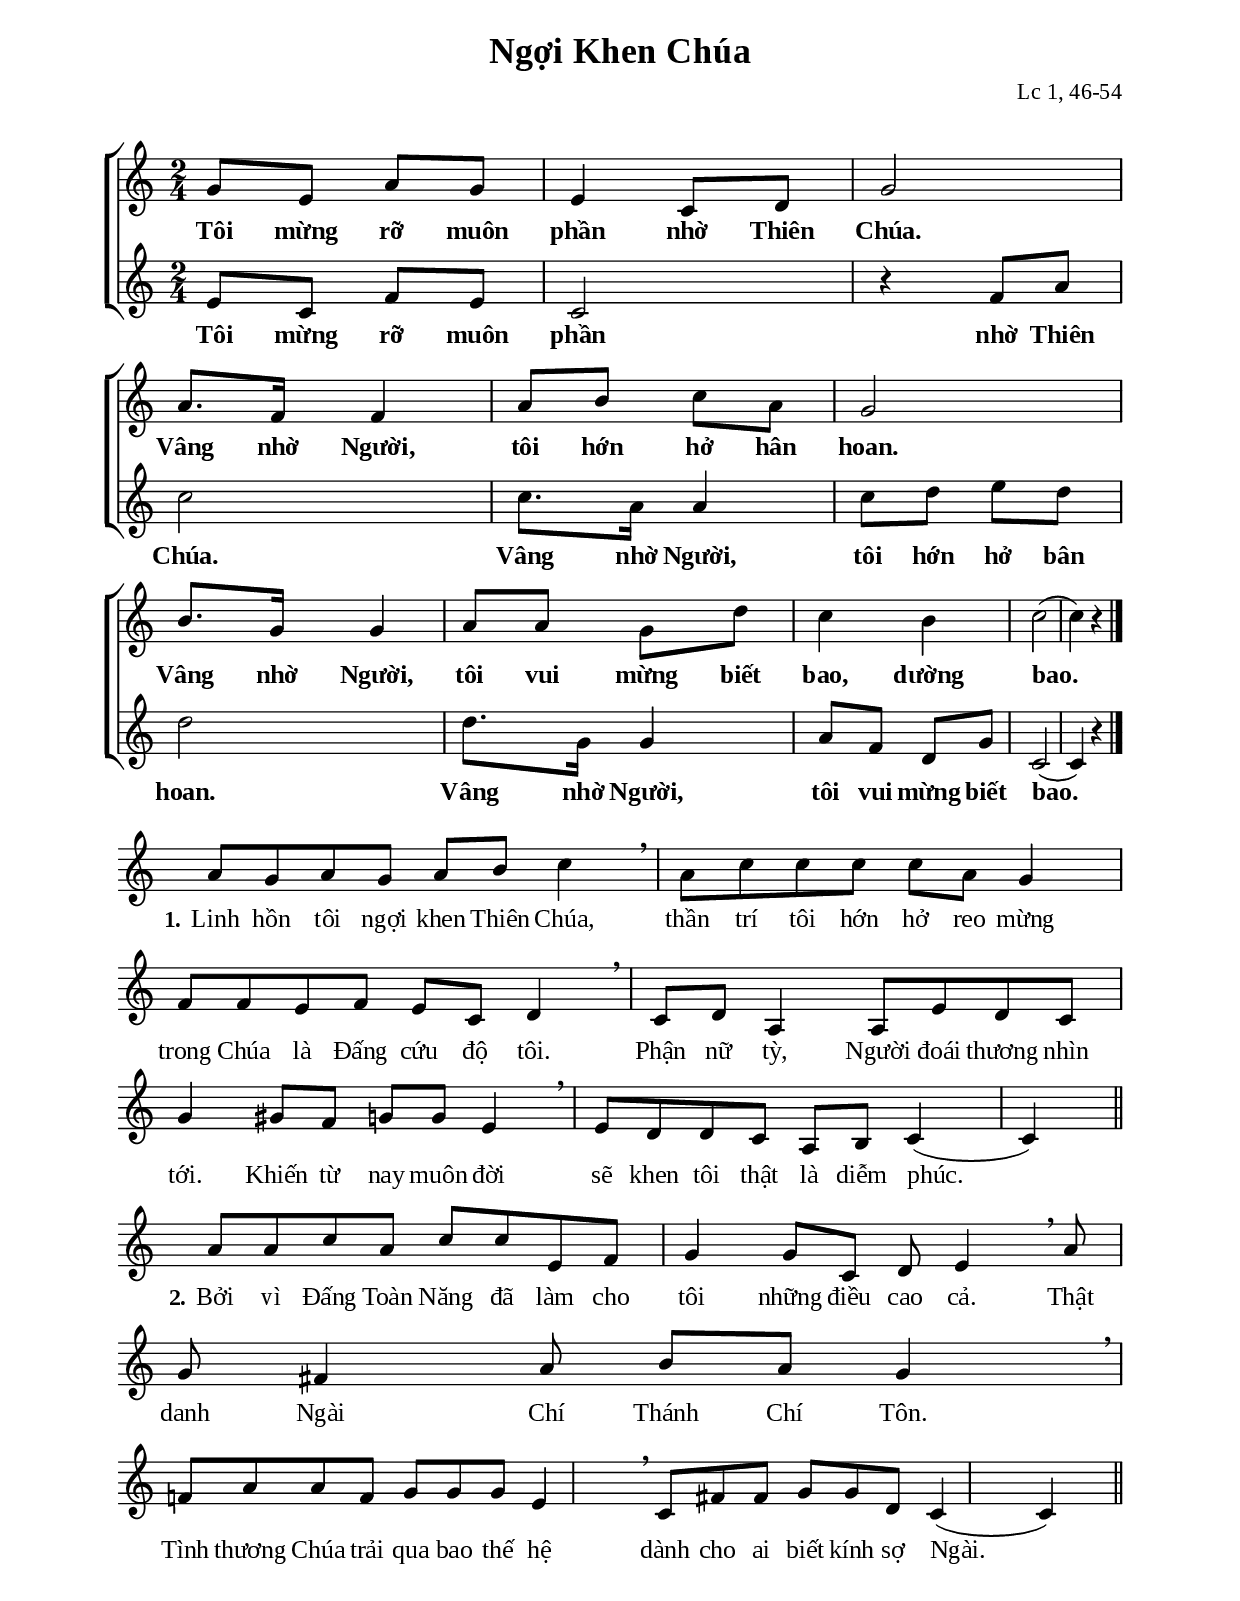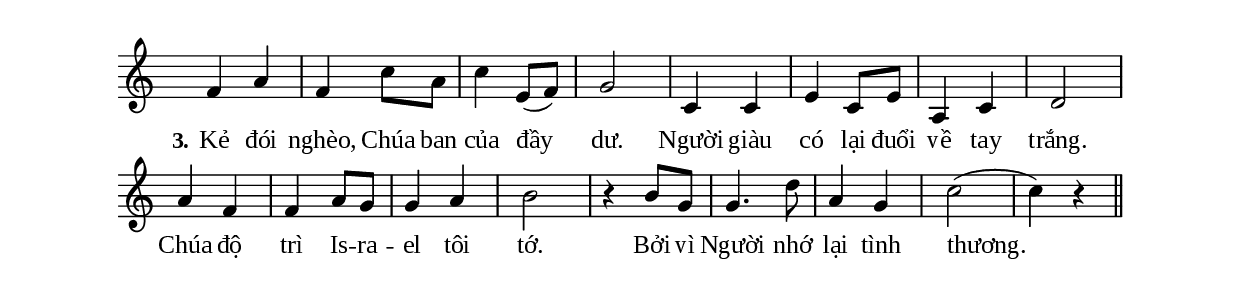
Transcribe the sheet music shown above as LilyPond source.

% Cài đặt chung
\version "2.20.0"
\include "english.ly"

\header {
  title = "Ngợi Khen Chúa"
  composer = "Lc 1, 46-54"
  arranger = " "
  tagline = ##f
}

global = {
  \key c \major
  \time 2/4
}

\paper {
  #(set-paper-size "a4")
  top-margin = 20\mm
  bottom-margin = 15\mm
  left-margin = 20\mm
  right-margin = 20\mm
  indent = #0
  #(define fonts
	 (make-pango-font-tree "Liberation Serif"
	 		       "Liberation Serif"
			       "Liberation Serif"
			       (/ 20 20)))
  print-page-number = #f
}

% Nhạc điệp khúc
nhacDiepKhucSop= \relative c' {
  \override Lyrics.LyricSpace.minimum-distance = #4.0
  \override Score.BarNumber.break-visibility = ##(#f #f #f)
  g'8 e a g |
  e4 c8 d |
  g2 |
  a8. f16 f4 |
  a8 b c a |
  g2 |
  b8. g16 g4 |
  a8 a g d' |
  c4 b |
  c2 ( |
  c4) r4 \bar "|."
}

nhacDiepKhucBass= \relative c' {
  \override Lyrics.LyricSpace.minimum-distance = #4.0
  \override Score.BarNumber.break-visibility = ##(#f #f #f)
  e8 c f e |
  c2 |
  r4 f8 a |
  c2 |
  c8. a16 a4 |
  c8 d e d |
  d2 |
  d8. g,16 g4 |
  a8 f d g |
  c,2 ( |
  c4) r
}

% Nhạc phiên khúc
nhacPhienKhucMot = \relative c' {
  \set Score.barAlways = ##t
  \set Score.defaultBarType = ""
  \override Score.BarNumber.break-visibility = ##(#f #f #f)
  a'8 g a g a b c4 \breathe
  a8 c c c c a g4
  f8 f e f e c d4 \breathe
  c8 d a4 a8 e' d c g'4
  gs8 f g! g e4 \breathe
  e8 d d c a b c4 (c) \bar "||"
}

nhacPhienKhucHai = \relative c' {
  \set Score.barAlways = ##t
  \set Score.defaultBarType = ""
  \override Score.BarNumber.break-visibility = ##(#f #f #f)
  a'8 a c a c c e, f g4
  g8 c, d e4 \breathe
  a8 g fs4 a8 b a g4 \breathe
  f!8 a a f g g g e4 \breathe
  c8 fs fs g g d c4 (c) \bar "||"
}

nhacPhienKhucBa = \relative c' {
  \override Score.BarNumber.break-visibility = ##(#f #f #f)
  f4 a |
  f c'8 a |
  c4 e,8 (f) |
  g2 |
  c,4 c |
  e c8 e |
  a,4 c |
  d2 |
  a'4 f |
  f a8 g |
  g4 a |
  b2 |
  r4 b8 g |
  g4. d'8 |
  a4 g |
  c2 ( |
  c4) r4 \bar "||"
}

% Lời điệp khúc
loiDiepKhucSop = \lyricmode {
  \override Lyrics.LyricText.font-series = #'bold
  Tôi mừng rỡ muôn phần nhờ Thiên Chúa.
  Vâng nhờ Người, tôi hớn hở hân hoan.
  Vâng nhờ Người, tôi vui mừng biết bao, dường bao.
}

loiDiepKhucBass = \lyricmode {
  \override Lyrics.LyricText.font-series = #'bold
  Tôi mừng rỡ muôn phần nhờ Thiên Chúa.
  Vâng nhờ Người, tôi hớn hở bân hoan.
  Vâng nhờ Người, tôi vui mừng biết bao.
}

% Lời phiên khúc
loiPhienKhucMot = \lyricmode {
  \set stanza = #"1."
  Linh hồn tôi ngợi khen Thiên Chúa,
  thần trí tôi hớn hở reo mừng
  trong Chúa là Đấng cứu độ tôi.
  Phận nữ tỳ, Người đoái thương nhìn tới.
  Khiến từ nay muôn đời sẽ khen tôi thật là diễm phúc.
}

loiPhienKhucHai = \lyricmode {
  \set stanza = #"2."
  Bởi vì Đấng Toàn Năng đã làm cho tôi những điều cao cả.
  Thật danh Ngài Chí Thánh Chí Tôn.
  Tình thương Chúa trải qua bao thế hệ
  dành cho ai biết kính sợ Ngài.
}

loiPhienKhucBa = \lyricmode {
  \set stanza = #"3."
  Kẻ đói nghèo, Chúa ban của đầy dư.
  Người giàu có lại đuổi về tay trắng.
  Chúa độ trì Is -- ra -- el tôi tớ.
  Bởi vì Người nhớ lại tình thương.
}


% Dàn trang
\score {
  \new ChoirStaff <<
    \new Staff <<
      \new Voice = "Soprano" {
        \clef treble \global \nhacDiepKhucSop
      }
      \new Lyrics \lyricsto Soprano \loiDiepKhucSop
    >>
    \new Staff <<
      \new Voice = "Bass" {
        \clef treble \global \nhacDiepKhucBass
      }
      \new Lyrics \lyricsto Bass \loiDiepKhucBass
    >>
  >>
}

\score {
  \new ChoirStaff <<
    \new Staff = verses <<
      \override Staff.TimeSignature.transparent = ##t
      \new Voice = "verse" {
        \key c \major \stemNeutral \nhacPhienKhucMot
      }
    >>
    \new Lyrics \lyricsto verse \loiPhienKhucMot
  >>
}

\score {
  \new ChoirStaff <<
    \new Staff = verses <<
      \override Staff.TimeSignature.transparent = ##t
      \new Voice = "verse" {
        \key c \major \stemNeutral \nhacPhienKhucHai
      }
    >>
    \new Lyrics \lyricsto verse \loiPhienKhucHai
  >>
}

\score {
  \new ChoirStaff <<
    \new Staff = verses <<
      \override Staff.TimeSignature.transparent = ##t
      \new Voice = "verse" {
        \global \stemNeutral \nhacPhienKhucBa
      }
    >>
    \new Lyrics \lyricsto verse \loiPhienKhucBa
  >>
}
